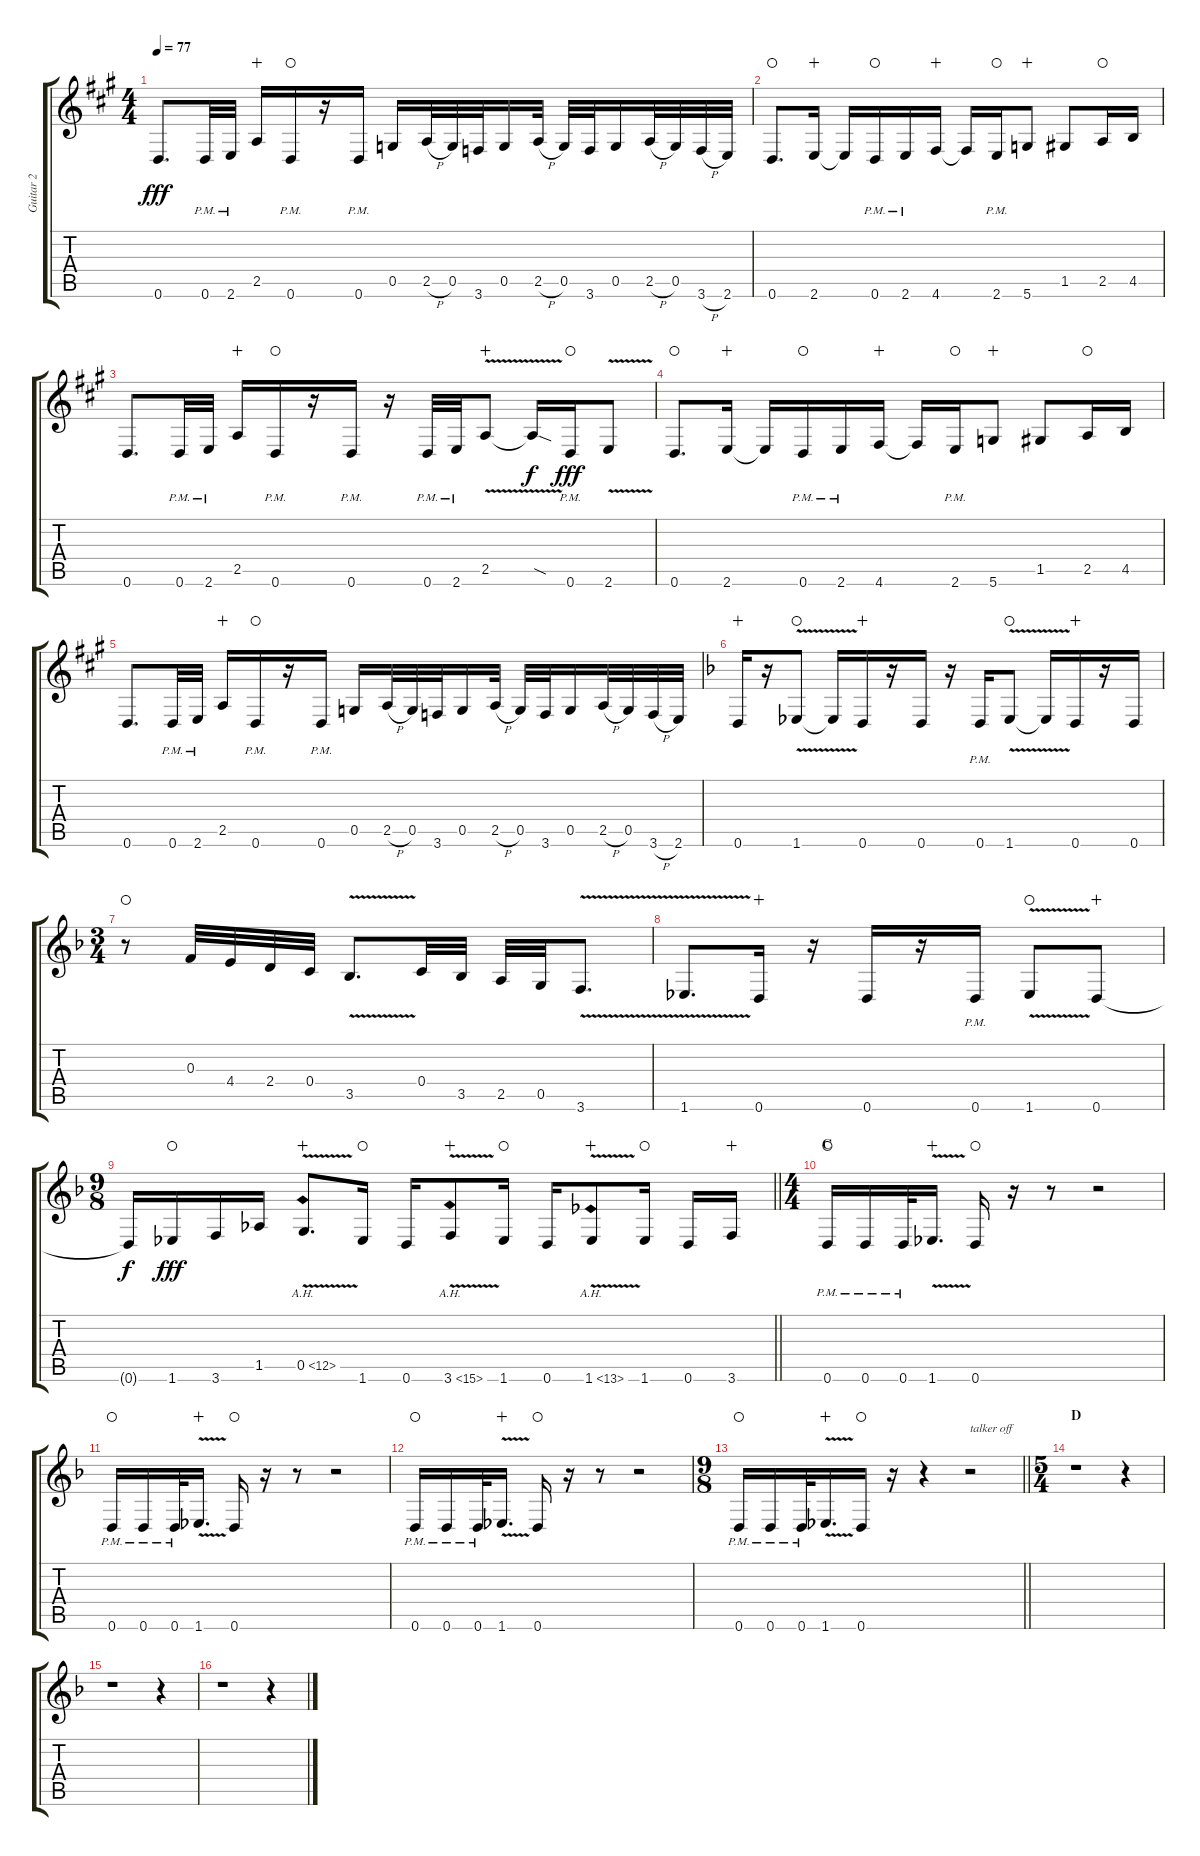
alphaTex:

\track ("Guitar 2" "Guitar 2") {instrument overdrivenguitar}
\staff {score tabs}
\tuning (D4 A3 F3 C3 G2 D2) {hide}
\ts (4 4)
\tempo 77
\clef g2
\ks f#minor
0.6.8{d dy fff} 0.6{pm}.32 2.6{pm}.32 2.5.16{wahc} 0.6{pm}.16{waho} r.16 0.6{pm}.16 0.5.16 2.5{h}.32 0.5.32 3.6.32 0.5.16 2.5{h}.32 0.5.32 3.6.32 0.5.16 2.5{h}.32 0.5.32 3.6{h}.32 2.6.32 |
0.6.8{d waho} 2.6.16{wahc} 2.6{t}.16 0.6{pm}.16{waho} 2.6{pm}.16 4.6.16{wahc} 4.6{t}.16 2.6{pm}.16{waho} 5.6.8{wahc} 1.5.8 2.5.16{waho} 4.5.16 |
0.6.8{d} 0.6{pm}.32 2.6{pm}.32 2.5.16{wahc} 0.6{pm}.16{waho} r.16 0.6{pm}.16 r.16 0.6{pm}.32 2.6{pm}.32 2.5{v}.8{wahc} 2.5{sod t}.16{dy f} 0.6{pm}.16{dy fff waho} 2.6{v}.8 |
0.6.8{d waho} 2.6.16{wahc} 2.6{t}.16 0.6{pm}.16{waho} 2.6{pm}.16 4.6.16{wahc} 4.6{t}.16 2.6{pm}.16{waho} 5.6.8{wahc} 1.5.8 2.5.16{waho} 4.5.16 |
0.6.8{d} 0.6{pm}.32 2.6{pm}.32 2.5.16{wahc} 0.6{pm}.16{waho} r.16 0.6{pm}.16 0.5.16 2.5{h}.32 0.5.32 3.6.32 0.5.16 2.5{h}.32 0.5.32 3.6.32 0.5.16 2.5{h}.32 0.5.32 3.6{h}.32 2.6.32 |
\ks dminor
0.6.16{wahc} r.16 1.6{v}.8{waho} 1.6{t}.16 0.6.16{wahc} r.16 0.6.16 r.16 0.6{pm}.16 1.6{v}.8{waho} 1.6{t}.16 0.6.16{wahc} r.16 0.6.16 |
\ts (3 4)
r.8{waho} 0.3.32 4.4.32 2.4.32 0.4.32 3.5{v}.8{d} 0.4.32 3.5.32 2.5.32 0.5.32 3.6{v}.8{d} |
1.6{v}.8{d} 0.6.16{wahc} r.16 0.6.16 r.16 0.6{pm}.16 1.6{v}.8{waho} 0.6.8{wahc} |
\ts (9 8)
\barLineRight lightlight
0.6{t}.16{dy f} 1.6.16{dy fff waho} 3.6.16 1.5.16{beam split} 0.5{ah 12 v}.8{d wahc beam merge} 1.6.16{waho beam split} 0.6.16 3.6{ah 12 v}.8{wahc} 1.6.16{waho} 0.6.16 1.6{ah 12 v}.8{wahc} 1.6.16{waho beam split} 0.6.16 3.6.16{wahc} |
\ts (4 4)
\section ("" "C")
0.6{pm}.16{waho} 0.6{pm}.16 0.6{pm}.32 1.6{v}.16{d wahc} 0.6.16{waho} r.16 r.8 r.2 |
0.6{pm}.16{waho} 0.6{pm}.16 0.6{pm}.32 1.6{v}.16{d wahc} 0.6.16{waho} r.16 r.8 r.2 |
0.6{pm}.16{waho} 0.6{pm}.16 0.6{pm}.32 1.6{v}.16{d wahc} 0.6.16{waho} r.16 r.8 r.2 |
\ts (9 8)
\barLineRight lightlight
0.6{pm}.16{waho} 0.6{pm}.16 0.6{pm}.32 1.6{v}.16{d wahc} 0.6.16{waho} r.16 r.4 r.2{txt "talker off"} |
\ts (5 4)
\section ("" "D")
r.1 r.4 |
r.1 r.4 |
r.1 r.4
